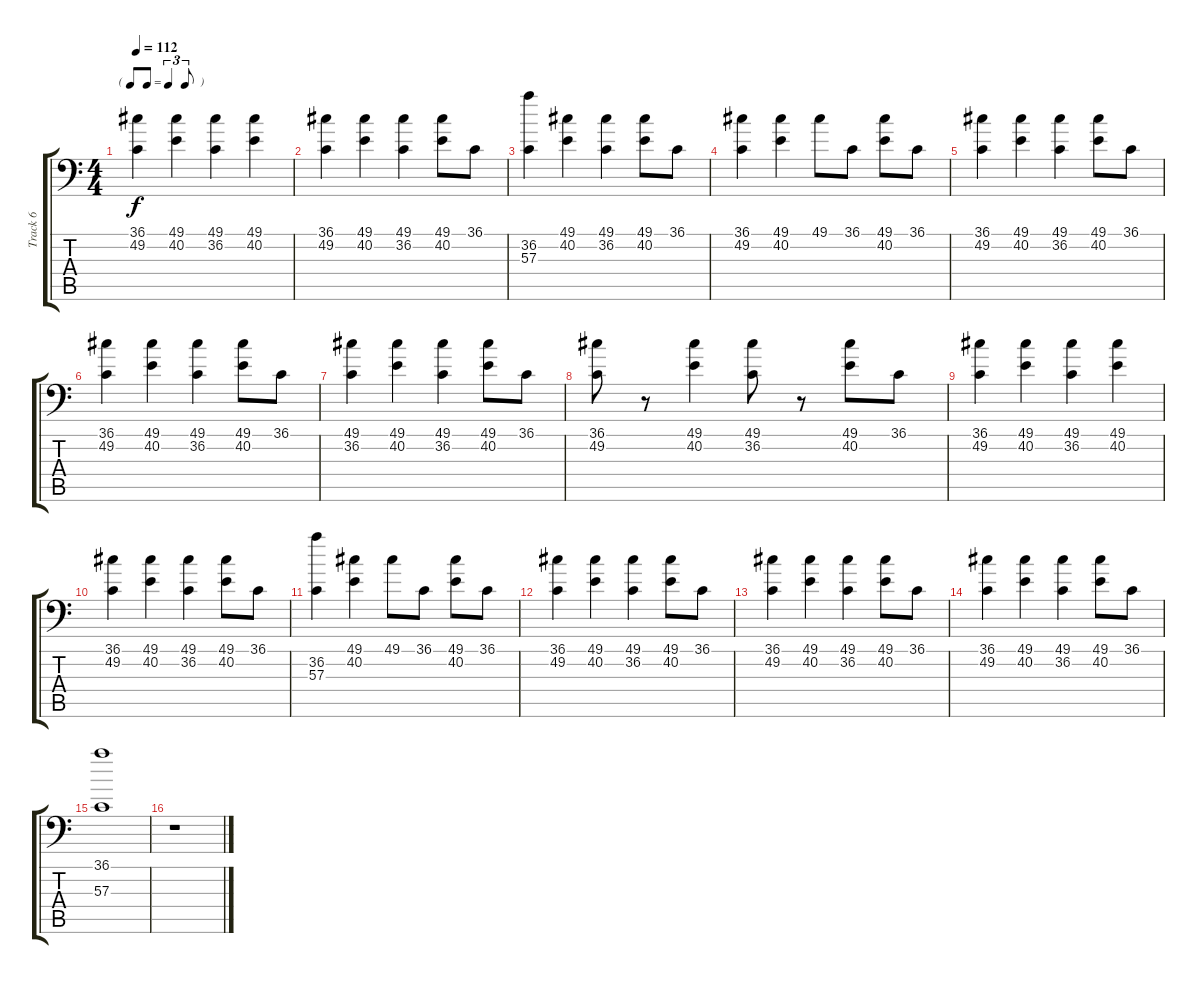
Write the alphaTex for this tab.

\track ("Track 6" "Track 6") {instrument acousticgrandpiano}
\staff {score tabs}
\tuning (C-1 C-1 C-1 C-1 C-1 C-1) {hide}
\ts (4 4)
\tf triplet8th
\tempo 112
\clef f4
\ks c
(36.1 49.2).4{dy f} (49.1 40.2).4 (49.1 36.2).4 (49.1 40.2).4 |
(36.1 49.2).4 (49.1 40.2).4 (49.1 36.2).4 (49.1 40.2).8 36.1.8 |
(36.2 57.3).4 (49.1 40.2).4 (49.1 36.2).4 (49.1 40.2).8 36.1.8 |
(36.1 49.2).4 (49.1 40.2).4 49.1.8 36.1.8 (49.1 40.2).8 36.1.8 |
(36.1 49.2).4 (49.1 40.2).4 (49.1 36.2).4 (49.1 40.2).8 36.1.8 |
(36.1 49.2).4 (49.1 40.2).4 (49.1 36.2).4 (49.1 40.2).8 36.1.8 |
(49.1 36.2).4 (49.1 40.2).4 (49.1 36.2).4 (49.1 40.2).8 36.1.8 |
(36.1 49.2).8 r.8 (49.1 40.2).4 (49.1 36.2).8 r.8 (49.1 40.2).8 36.1.8 |
(36.1 49.2).4 (49.1 40.2).4 (49.1 36.2).4 (49.1 40.2).4 |
(36.1 49.2).4 (49.1 40.2).4 (49.1 36.2).4 (49.1 40.2).8 36.1.8 |
(36.2 57.3).4 (49.1 40.2).4 49.1.8 36.1.8 (49.1 40.2).8 36.1.8 |
(36.1 49.2).4 (49.1 40.2).4 (49.1 36.2).4 (49.1 40.2).8 36.1.8 |
(36.1 49.2).4 (49.1 40.2).4 (49.1 36.2).4 (49.1 40.2).8 36.1.8 |
(36.1 49.2).4 (49.1 40.2).4 (49.1 36.2).4 (49.1 40.2).8 36.1.8 |
(36.1 57.3).1 |
r.1
